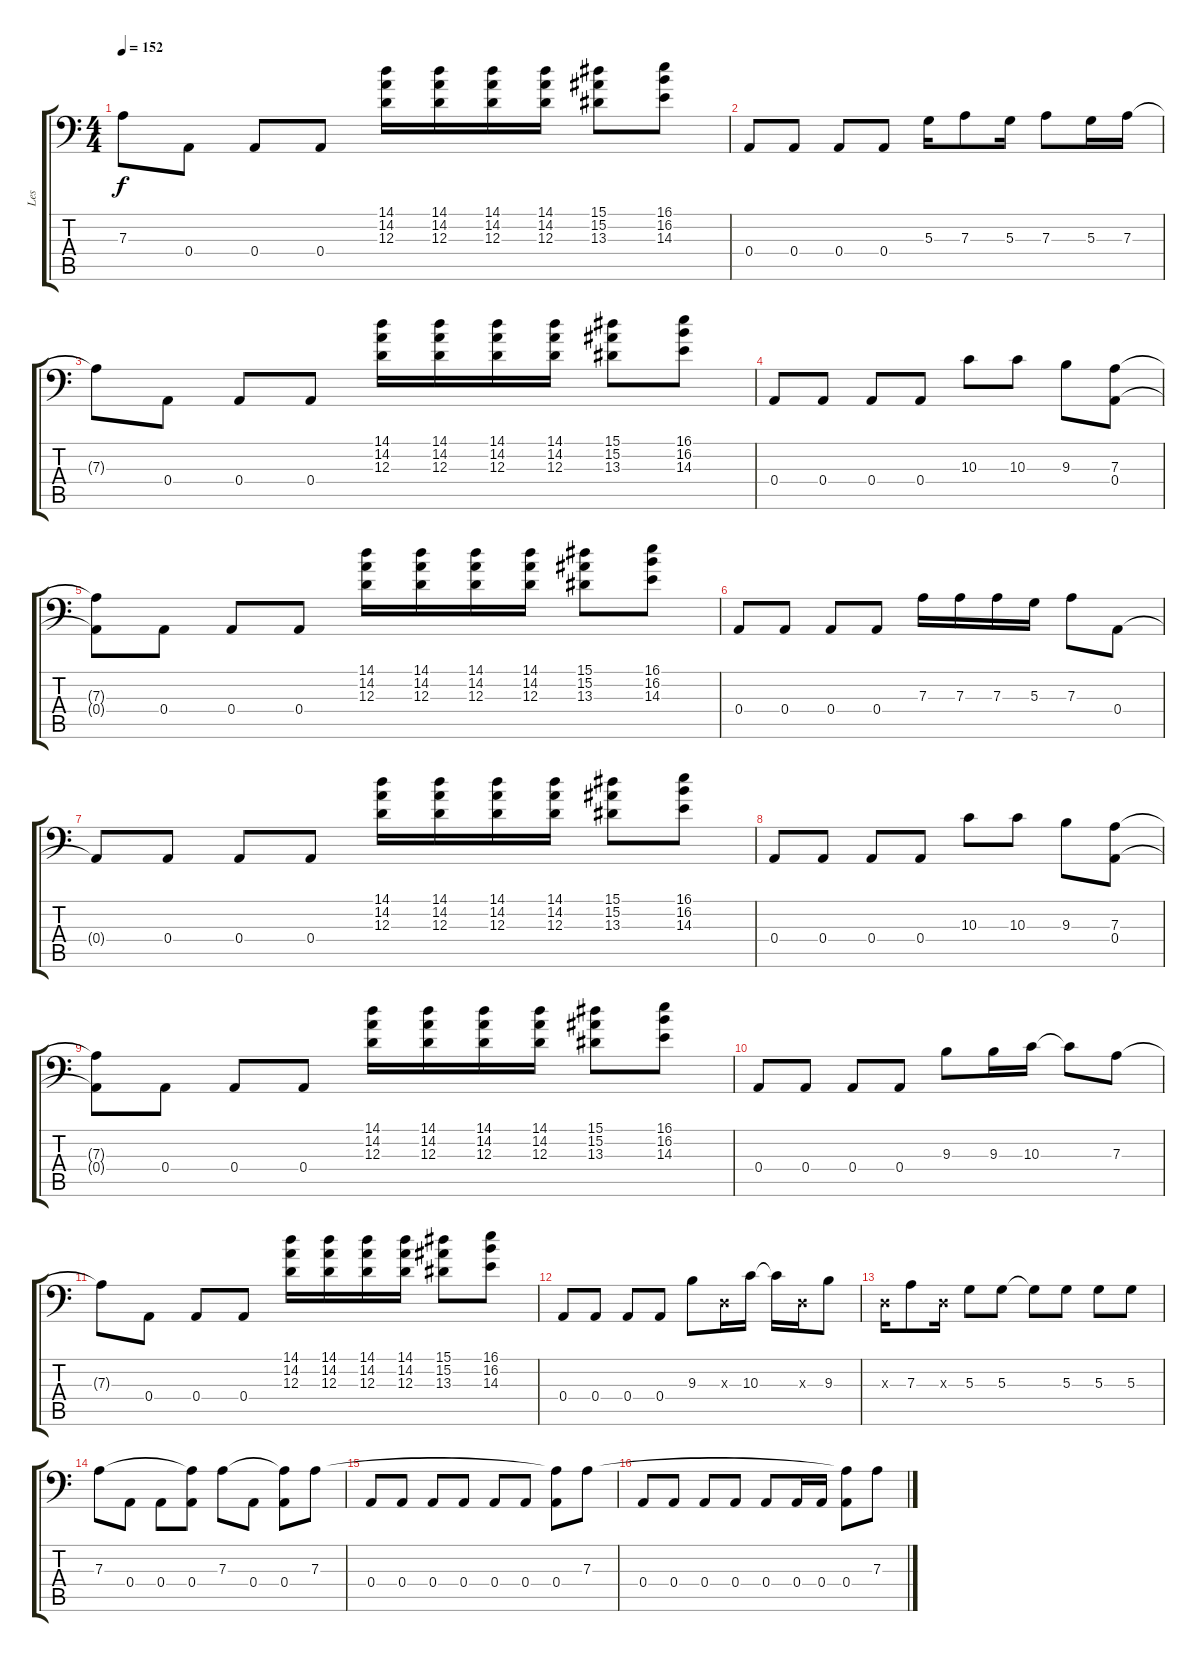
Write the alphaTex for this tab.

\track ("Les" "Les") {instrument electricbassfinger}
\staff {score tabs}
\tuning (C3 G2 D2 A1 E1 B0) {hide}
\ts (4 4)
\tempo 152
\clef f4
\ks c
7.3{t}.8{dy f} 0.4.8 0.4.8 0.4.8 (14.1 14.2 12.3).16 (14.1 14.2 12.3).16 (14.1 14.2 12.3).16 (14.1 14.2 12.3).16 (15.1 15.2 13.3).8 (16.1 16.2 14.3).8 |
0.4.8 0.4.8 0.4.8 0.4.8 5.3.16 7.3.8 5.3.16 7.3.8 5.3.16 7.3.16 |
7.3{t}.8 0.4.8 0.4.8 0.4.8 (14.1 14.2 12.3).16 (14.1 14.2 12.3).16 (14.1 14.2 12.3).16 (14.1 14.2 12.3).16 (15.1 15.2 13.3).8 (16.1 16.2 14.3).8 |
0.4.8 0.4.8 0.4.8 0.4.8 10.3.8 10.3.8 9.3.8 (7.3 0.4).8 |
(7.3{t} 0.4{t}).8 0.4.8 0.4.8 0.4.8 (14.1 14.2 12.3).16 (14.1 14.2 12.3).16 (14.1 14.2 12.3).16 (14.1 14.2 12.3).16 (15.1 15.2 13.3).8 (16.1 16.2 14.3).8 |
0.4.8 0.4.8 0.4.8 0.4.8 7.3.16 7.3.16 7.3.16 5.3.16 7.3.8 0.4.8 |
0.4{t}.8 0.4.8 0.4.8 0.4.8 (14.1 14.2 12.3).16 (14.1 14.2 12.3).16 (14.1 14.2 12.3).16 (14.1 14.2 12.3).16 (15.1 15.2 13.3).8 (16.1 16.2 14.3).8 |
0.4.8 0.4.8 0.4.8 0.4.8 10.3.8 10.3.8 9.3.8 (7.3 0.4).8 |
(7.3{t} 0.4{t}).8 0.4.8 0.4.8 0.4.8 (14.1 14.2 12.3).16 (14.1 14.2 12.3).16 (14.1 14.2 12.3).16 (14.1 14.2 12.3).16 (15.1 15.2 13.3).8 (16.1 16.2 14.3).8 |
0.4.8 0.4.8 0.4.8 0.4.8 9.3.8 9.3.16 10.3.16 10.3{t}.8 7.3.8 |
7.3{t}.8 0.4.8 0.4.8 0.4.8 (14.1 14.2 12.3).16 (14.1 14.2 12.3).16 (14.1 14.2 12.3).16 (14.1 14.2 12.3).16 (15.1 15.2 13.3).8 (16.1 16.2 14.3).8 |
0.4.8 0.4.8 0.4.8 0.4.8 9.3.8 0.3{x}.16 10.3.16 10.3{t}.16 0.3{x}.16 9.3.8 |
0.3{x}.16 7.3.8 0.3{x}.16 5.3.8 5.3.8 5.3{t}.8 5.3.8 5.3.8 5.3.8 |
7.3.8 0.4.8 0.4.8 (7.3{t} 0.4).8 7.3.8 0.4.8 (7.3{t} 0.4).8 7.3.8 |
0.4.8 0.4.8 0.4.8 0.4.8 0.4.8 0.4.8 (7.3{t} 0.4).8 7.3.8 |
0.4.8 0.4.8 0.4.8 0.4.8 0.4.8 0.4.16 0.4.16 (7.3{t} 0.4).8 7.3.8
